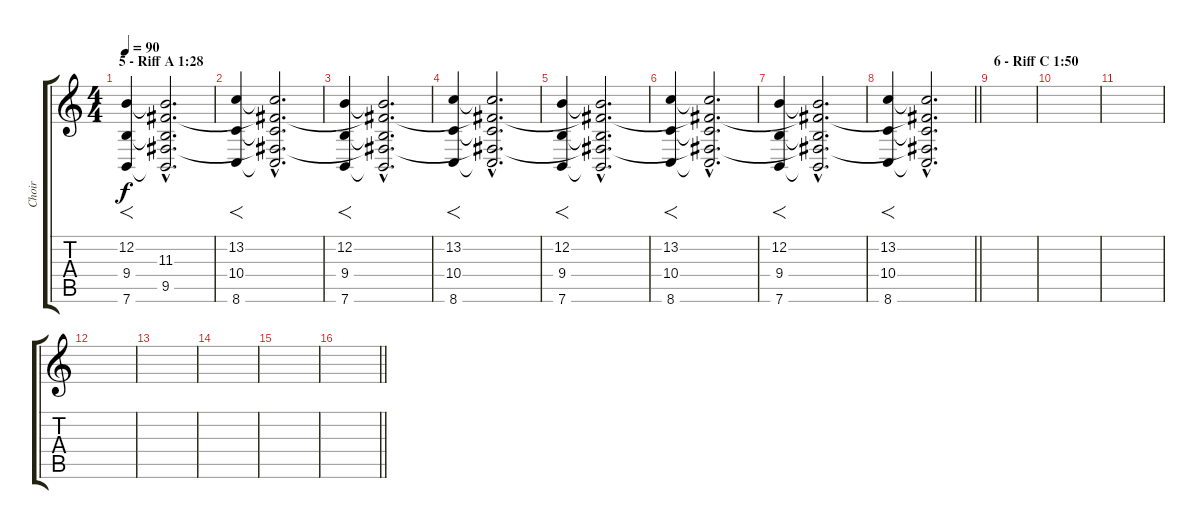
\track ("Choir" "Choir") {instrument choiraahs}
\staff {score tabs}
\tuning (E4 B3 G3 D3 A2 E2) {hide}
\ts (4 4)
\section ("" "5 - Riff A 1:28")
\tempo 90
\clef g2
\ks c
(12.2 9.4 7.6).4{f dy f} (12.2{hac t} 11.3{hac} 9.4{hac t} 9.5{hac} 7.6{hac t}).2{d} |
(13.2 10.4 8.6).4{f} (13.2{hac t} 11.3{hac t} 10.4{hac t} 9.5{hac t} 8.6{hac t}).2{d} |
(12.2 9.4 7.6).4{f} (12.2{hac t} 11.3{hac t} 9.4{hac t} 9.5{hac t} 7.6{hac t}).2{d} |
(13.2 10.4 8.6).4{f} (13.2{hac t} 11.3{hac t} 10.4{hac t} 9.5{hac t} 8.6{hac t}).2{d} |
(12.2 9.4 7.6).4{f} (12.2{hac t} 11.3{hac t} 9.4{hac t} 9.5{hac t} 7.6{hac t}).2{d} |
(13.2 10.4 8.6).4{f} (13.2{hac t} 11.3{hac t} 10.4{hac t} 9.5{hac t} 8.6{hac t}).2{d} |
(12.2 9.4 7.6).4{f} (12.2{hac t} 11.3{hac t} 9.4{hac t} 9.5{hac t} 7.6{hac t}).2{d} |
\barLineRight lightlight
(13.2 10.4 8.6).4{f} (13.2{hac t} 11.3{hac t} 10.4{hac t} 9.5{hac t} 8.6{hac t}).2{d} |
\section ("" "6 - Riff C 1:50")
|
|
|
|
|
|
|
\barLineRight lightlight
